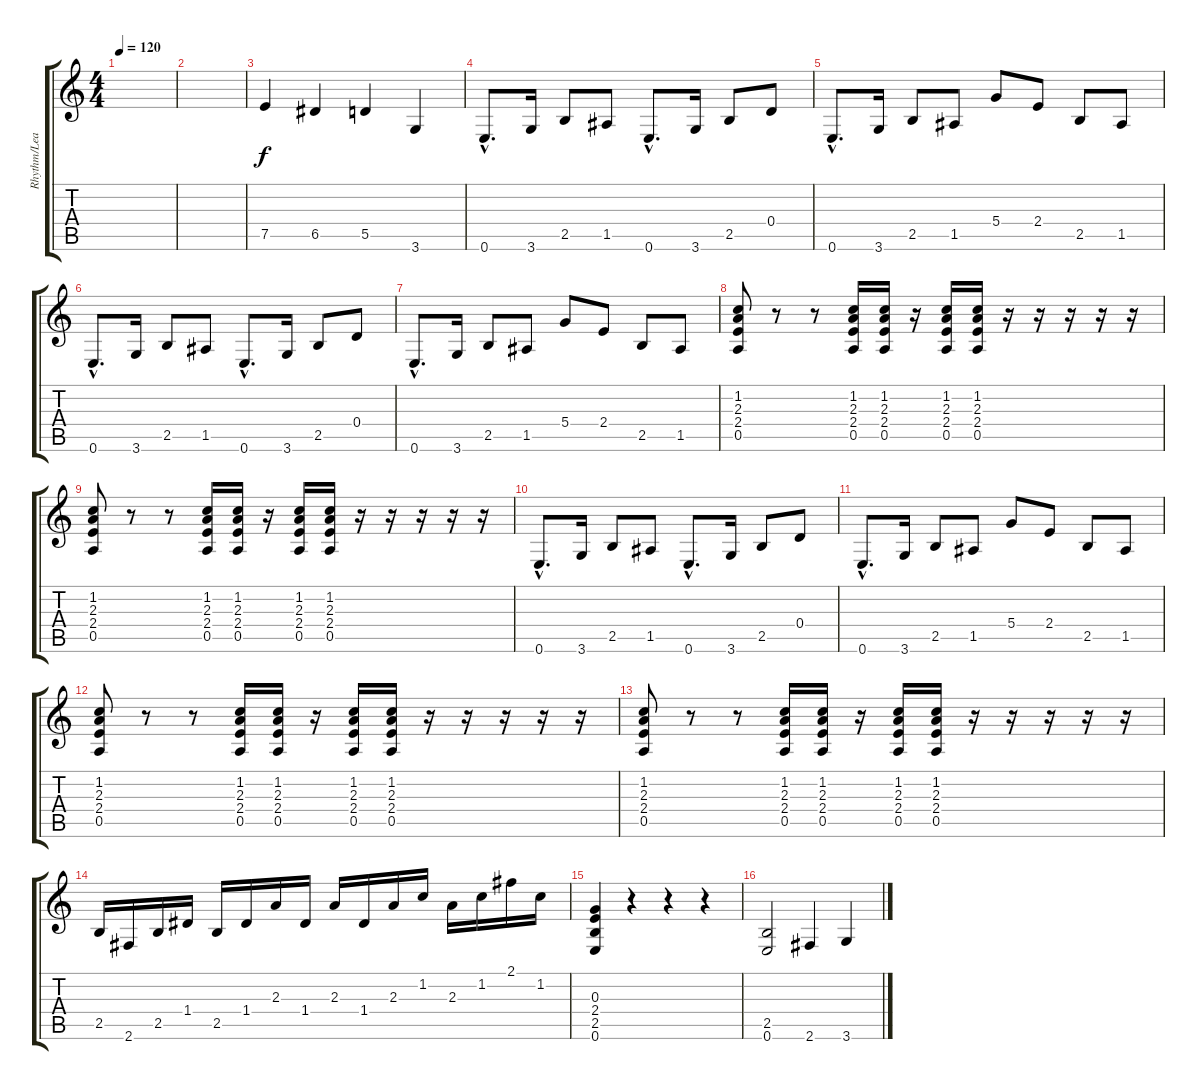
\track ("Rhythm/Lead Guitar" "Rhythm/Lea") {instrument distortionguitar}
\staff {score tabs}
\tuning (E4 B3 G3 D3 A2 E2) {hide}
\ts (4 4)
\tempo 120
\clef g2
\ks c
|
|
7.5.4 6.5.4 5.5.4 3.6.4 |
0.6{hac}.8{d} 3.6.16 2.5.8 1.5.8 0.6{hac}.8{d} 3.6.16 2.5.8 0.4.8 |
0.6{hac}.8{d} 3.6.16 2.5.8 1.5.8 5.4.8 2.4.8 2.5.8 1.5.8 |
0.6{hac}.8{d} 3.6.16 2.5.8 1.5.8 0.6{hac}.8{d} 3.6.16 2.5.8 0.4.8 |
0.6{hac}.8{d} 3.6.16 2.5.8 1.5.8 5.4.8 2.4.8 2.5.8 1.5.8 |
(1.2 2.3 2.4 0.5).8 r.8 r.8 (1.2 2.3 2.4 0.5).16 (1.2 2.3 2.4 0.5).16 r.16 (1.2 2.3 2.4 0.5).16 (1.2 2.3 2.4 0.5).16 r.16 r.16 r.16 r.16 r.16 |
(1.2 2.3 2.4 0.5).8 r.8 r.8 (1.2 2.3 2.4 0.5).16 (1.2 2.3 2.4 0.5).16 r.16 (1.2 2.3 2.4 0.5).16 (1.2 2.3 2.4 0.5).16 r.16 r.16 r.16 r.16 r.16 |
0.6{hac}.8{d} 3.6.16 2.5.8 1.5.8 0.6{hac}.8{d} 3.6.16 2.5.8 0.4.8 |
0.6{hac}.8{d} 3.6.16 2.5.8 1.5.8 5.4.8 2.4.8 2.5.8 1.5.8 |
(1.2 2.3 2.4 0.5).8 r.8 r.8 (1.2 2.3 2.4 0.5).16 (1.2 2.3 2.4 0.5).16 r.16 (1.2 2.3 2.4 0.5).16 (1.2 2.3 2.4 0.5).16 r.16 r.16 r.16 r.16 r.16 |
(1.2 2.3 2.4 0.5).8 r.8 r.8 (1.2 2.3 2.4 0.5).16 (1.2 2.3 2.4 0.5).16 r.16 (1.2 2.3 2.4 0.5).16 (1.2 2.3 2.4 0.5).16 r.16 r.16 r.16 r.16 r.16 |
2.5.16 2.6.16 2.5.16 1.4.16 2.5.16 1.4.16 2.3.16 1.4.16 2.3.16 1.4.16 2.3.16 1.2.16 2.3.16 1.2.16 2.1.16 1.2.16 |
(0.3 2.4 2.5 0.6).4 r.4 r.4 r.4 |
(2.5 0.6).2 2.6.4 3.6.4
